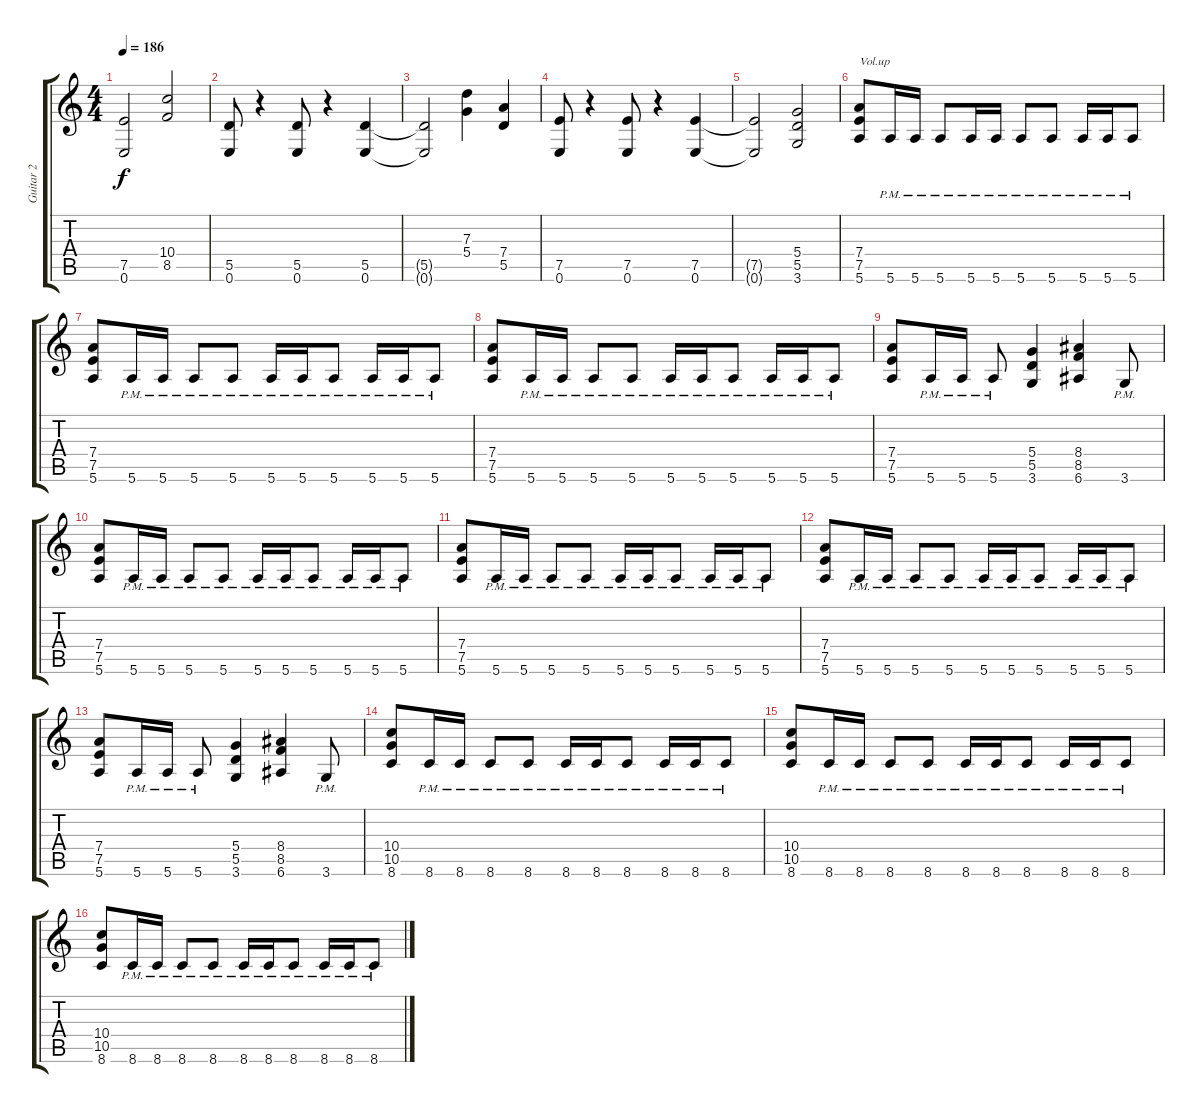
\track ("Guitar 2" "Guitar 2") {instrument distortionguitar}
\staff {score tabs}
\tuning (E4 B3 G3 D3 A2 E2) {hide}
\ts (4 4)
\tempo 186
\clef g2
\ks c
(7.5{t} 0.6{t}).2{dy f} (10.4 8.5).2 |
(5.5 0.6).8 r.4 (5.5 0.6).8 r.4 (5.5 0.6).4 |
(5.5{t} 0.6{t}).2 (7.3 5.4).4 (7.4 5.5).4 |
(7.5 0.6).8 r.4 (7.5 0.6).8 r.4 (7.5 0.6).4 |
(7.5{t} 0.6{t}).2 (5.4 5.5 3.6).2 |
(7.4 7.5 5.6).8{txt "Vol.up" volume 12} 5.6{pm}.16 5.6{pm}.16 5.6{pm}.8 5.6{pm}.16 5.6{pm}.16 5.6{pm}.8 5.6{pm}.8 5.6{pm}.16 5.6{pm}.16 5.6{pm}.8 |
(7.4 7.5 5.6).8 5.6{pm}.16 5.6{pm}.16 5.6{pm}.8 5.6{pm}.8 5.6{pm}.16 5.6{pm}.16 5.6{pm}.8 5.6{pm}.16 5.6{pm}.16 5.6{pm}.8 |
(7.4 7.5 5.6).8 5.6{pm}.16 5.6{pm}.16 5.6{pm}.8 5.6{pm}.8 5.6{pm}.16 5.6{pm}.16 5.6{pm}.8 5.6{pm}.16 5.6{pm}.16 5.6{pm}.8 |
(7.4 7.5 5.6).8 5.6{pm}.16 5.6{pm}.16 5.6{pm}.8 (5.4 5.5 3.6).4 (8.4 8.5 6.6).4 3.6{pm}.8 |
(7.4 7.5 5.6).8 5.6{pm}.16 5.6{pm}.16 5.6{pm}.8 5.6{pm}.8 5.6{pm}.16 5.6{pm}.16 5.6{pm}.8 5.6{pm}.16 5.6{pm}.16 5.6{pm}.8 |
(7.4 7.5 5.6).8 5.6{pm}.16 5.6{pm}.16 5.6{pm}.8 5.6{pm}.8 5.6{pm}.16 5.6{pm}.16 5.6{pm}.8 5.6{pm}.16 5.6{pm}.16 5.6{pm}.8 |
(7.4 7.5 5.6).8 5.6{pm}.16 5.6{pm}.16 5.6{pm}.8 5.6{pm}.8 5.6{pm}.16 5.6{pm}.16 5.6{pm}.8 5.6{pm}.16 5.6{pm}.16 5.6{pm}.8 |
(7.4 7.5 5.6).8 5.6{pm}.16 5.6{pm}.16 5.6{pm}.8 (5.4 5.5 3.6).4 (8.4 8.5 6.6).4 3.6{pm}.8 |
(10.4 10.5 8.6).8 8.6{pm}.16 8.6{pm}.16 8.6{pm}.8 8.6{pm}.8 8.6{pm}.16 8.6{pm}.16 8.6{pm}.8 8.6{pm}.16 8.6{pm}.16 8.6{pm}.8 |
(10.4 10.5 8.6).8 8.6{pm}.16 8.6{pm}.16 8.6{pm}.8 8.6{pm}.8 8.6{pm}.16 8.6{pm}.16 8.6{pm}.8 8.6{pm}.16 8.6{pm}.16 8.6{pm}.8 |
(10.4 10.5 8.6).8 8.6{pm}.16 8.6{pm}.16 8.6{pm}.8 8.6{pm}.8 8.6{pm}.16 8.6{pm}.16 8.6{pm}.8 8.6{pm}.16 8.6{pm}.16 8.6{pm}.8
